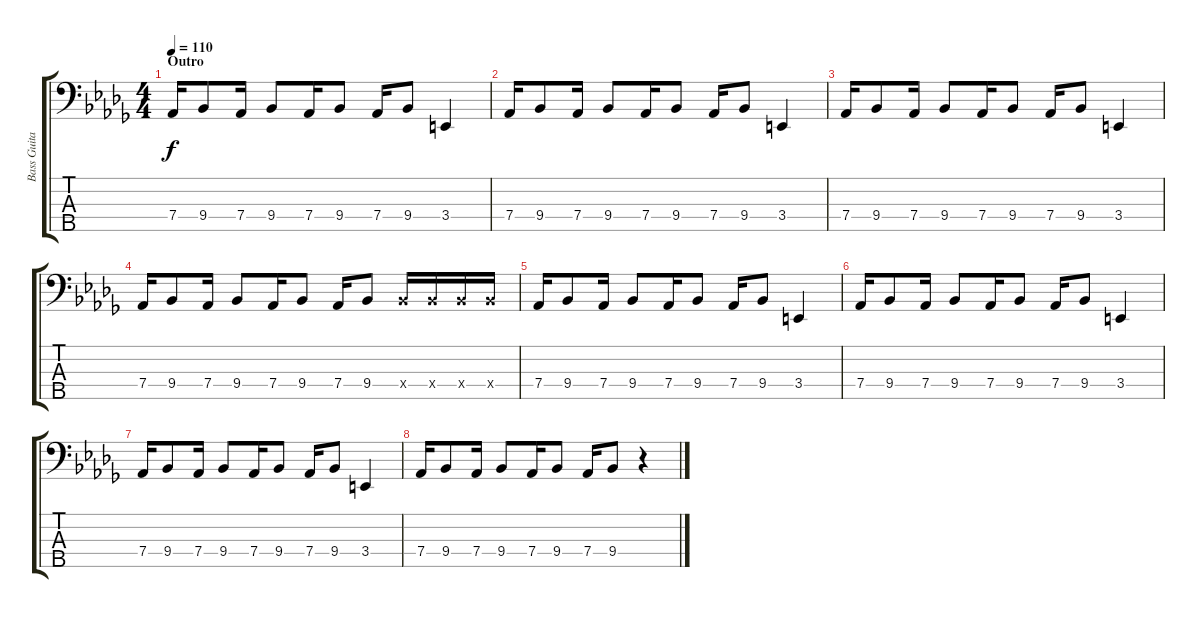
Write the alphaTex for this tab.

\track ("Bass Guitar" "Bass Guita") {instrument slapbass1}
\staff {score tabs}
\tuning (Gb2 Db2 Ab1 Db1 Ab0) {hide}
\ts (4 4)
\section ("" "Outro")
\tempo 110
\clef f4
\ks db
7.4.16{dy f} 9.4.8 7.4.16 9.4.8 7.4.16 9.4.8 7.4.16 9.4.8 3.4.4 |
7.4.16 9.4.8 7.4.16 9.4.8 7.4.16 9.4.8 7.4.16 9.4.8 3.4.4 |
7.4.16 9.4.8 7.4.16 9.4.8 7.4.16 9.4.8 7.4.16 9.4.8 3.4.4 |
7.4.16 9.4.8 7.4.16 9.4.8 7.4.16 9.4.8 7.4.16 9.4.8 9.4{x}.16 9.4{x}.16 9.4{x}.16 9.4{x}.16 |
7.4.16 9.4.8 7.4.16 9.4.8 7.4.16 9.4.8 7.4.16 9.4.8 3.4.4 |
7.4.16 9.4.8 7.4.16 9.4.8 7.4.16 9.4.8 7.4.16 9.4.8 3.4.4 |
7.4.16 9.4.8 7.4.16 9.4.8 7.4.16 9.4.8 7.4.16 9.4.8 3.4.4 |
7.4.16 9.4.8 7.4.16 9.4.8 7.4.16 9.4.8 7.4.16 9.4.8 r.4
